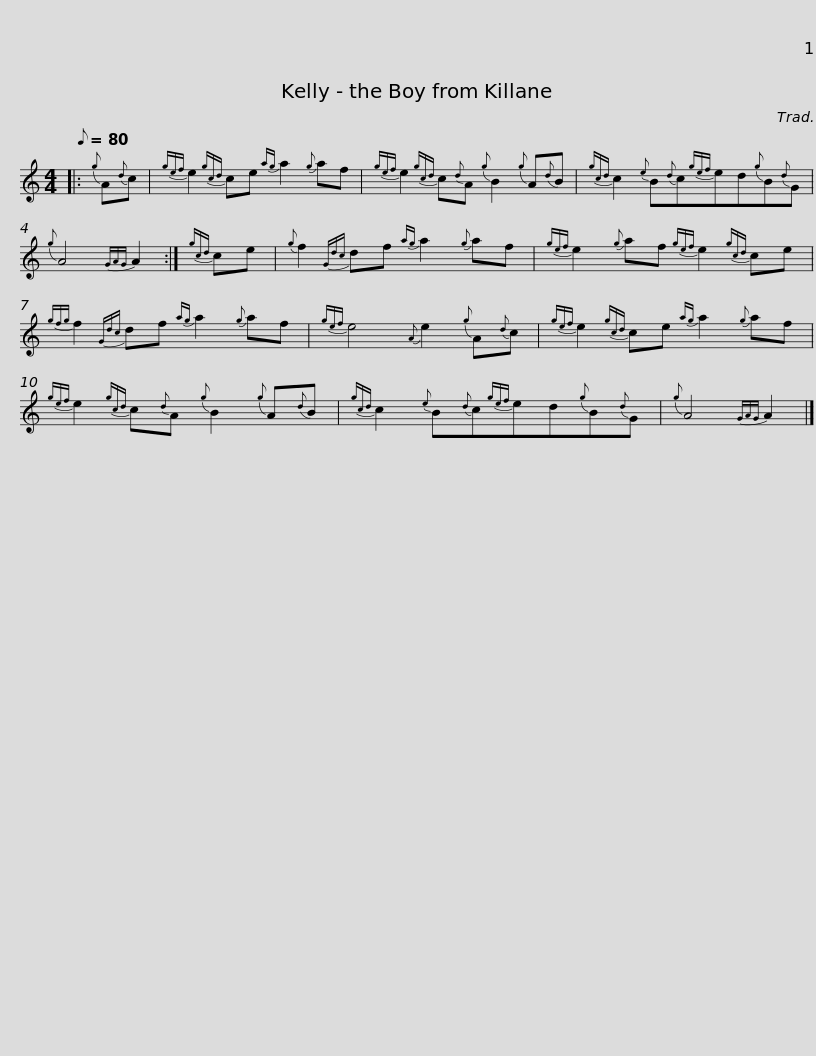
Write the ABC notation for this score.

X:1
L:1/8
Q:1/8=80
M:4/4
I:linebreak $
K:C
V:1 treble
V:1
|:{g} A{d}c |{gef} e2{gcd} ce{ag} a2{g} af |{gef} e2{gcd} c{d}A{g} B2{g} A{d}B |{gcd} c2{e} B{d}c{gef}ed{g}B{d}G |${g} A4{GAG} A2 :| %5
{gcd} ce |{g} f2{Gdc} df{ag} a2{g} af |{gef} e2{g} af{gef} e2{gcd} ce |{gfg} f2{Gdc} df{ag} a2{g} af |${gef} e4{A} e2{g} A{d}c | %10
{gef} e2{gcd} ce{ag} a2{g} af |{gef} e2{gcd} c{d}A{g} B2{g} A{d}B |${gcd} c2{e} B{d}c{gef}ed{g}B{d}G |{g} A4{GAG} A2 |] %14
